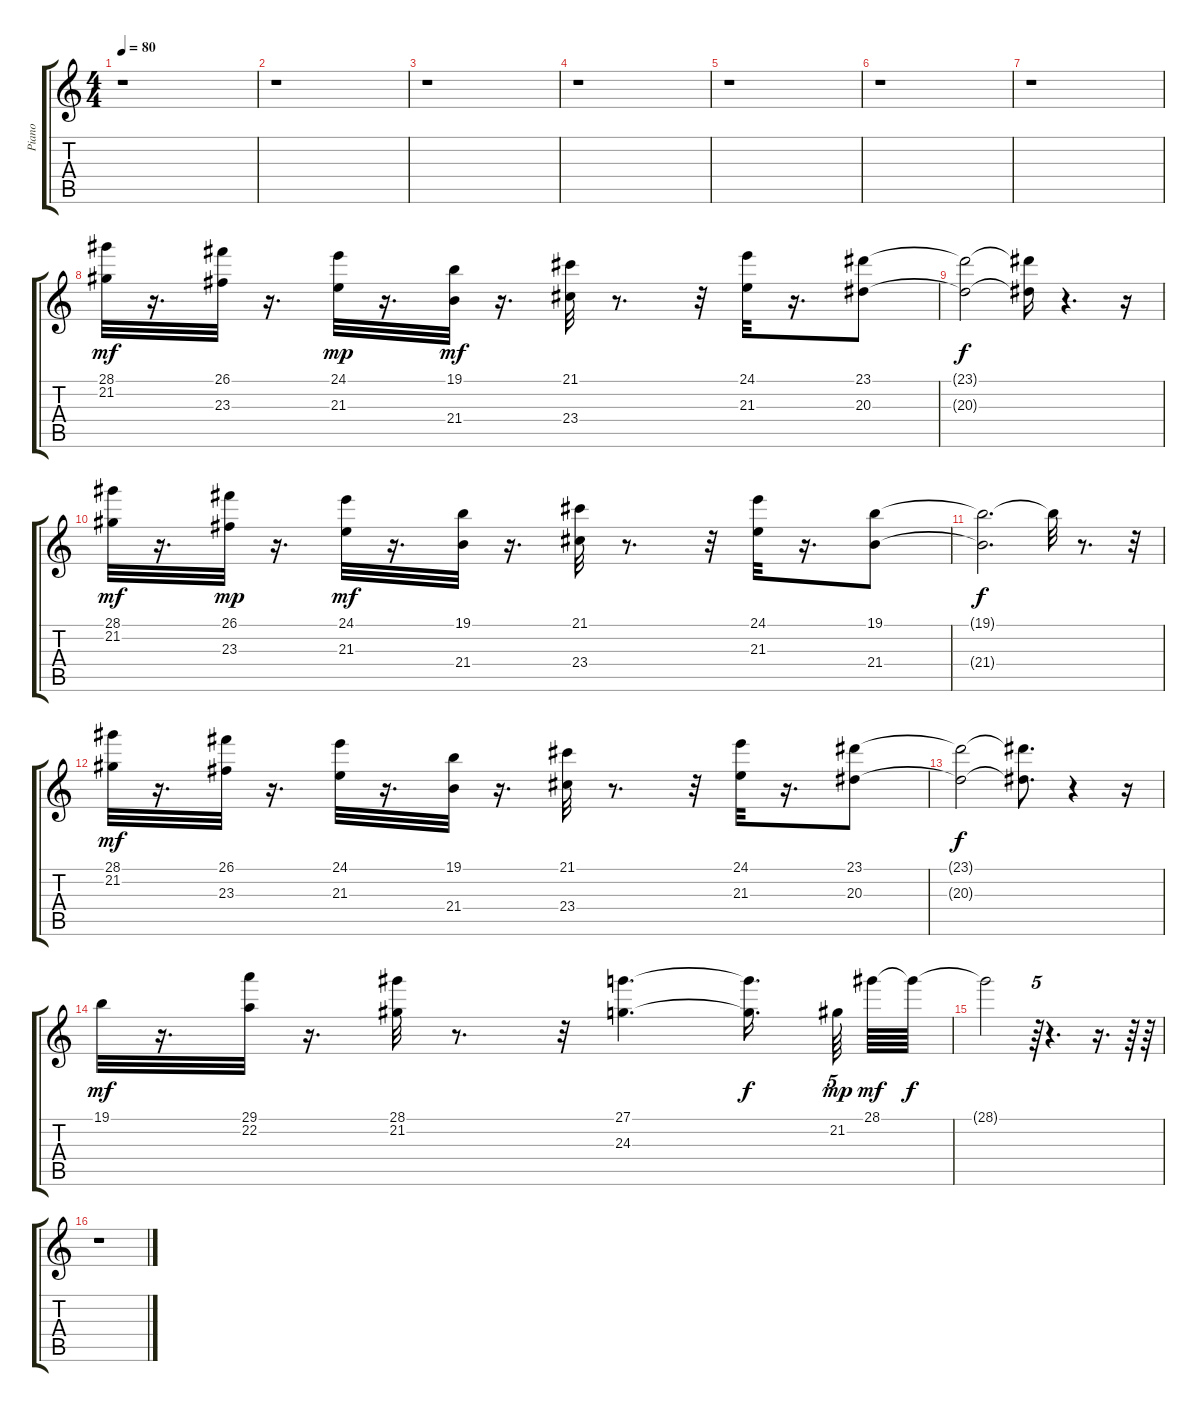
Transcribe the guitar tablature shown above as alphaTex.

\track ("Piano" "Piano") {instrument acousticgrandpiano}
\staff {score tabs}
\tuning (E4 B3 G3 D3 A2 E2) {hide}
\ts (4 4)
\tempo 80
\clef g2
\ks c
r.1{dy mf} |
r.1 |
r.1 |
r.1 |
r.1 |
r.1 |
r.1 |
(28.1 21.2).32 r.16{d} (26.1 23.3).32 r.16{d} (24.1 21.3).32{dy mp} r.16{d} (19.1 21.4).32{dy mf} r.16{d} (21.1 23.4).32 r.8{d} r.32 (24.1 21.3).32 r.16{d} (23.1 20.3).8 |
(23.1{t} 20.3{t}).2{dy f} (23.1{t} 20.3{t}).16 r.4{d} r.16 |
(28.1 21.2).32{dy mf} r.16{d} (26.1 23.3).32{dy mp} r.16{d} (24.1 21.3).32{dy mf} r.16{d} (19.1 21.4).32 r.16{d} (21.1 23.4).32 r.8{d} r.32 (24.1 21.3).32 r.16{d} (19.1 21.4).8 |
(19.1{t} 21.4{t}).2{d dy f} 19.1{t}.32 r.8{d} r.32 |
(28.1 21.2).32{dy mf} r.16{d} (26.1 23.3).32 r.16{d} (24.1 21.3).32 r.16{d} (19.1 21.4).32 r.16{d} (21.1 23.4).32 r.8{d} r.32 (24.1 21.3).32 r.16{d} (23.1 20.3).8 |
(23.1{t} 20.3{t}).2{dy f} (23.1{t} 20.3{t}).8{d} r.4 r.16 |
19.1.32{dy mf} r.16{d} (29.1 22.2).32 r.16{d} (28.1 21.2).32 r.8{d} r.32 (27.1 24.3).4{d} (27.1{t} 24.3{t}).16{d dy f beam splitsecondary} 21.2.64{tu (5 4) dy mp beam splitsecondary} 28.1.64{dy mf} 28.1{t}.64{dy f} |
28.1{t}.2 r.64{tu (5 4)} r.4{d} r.16{d} r.64 r.64 |
r.1
